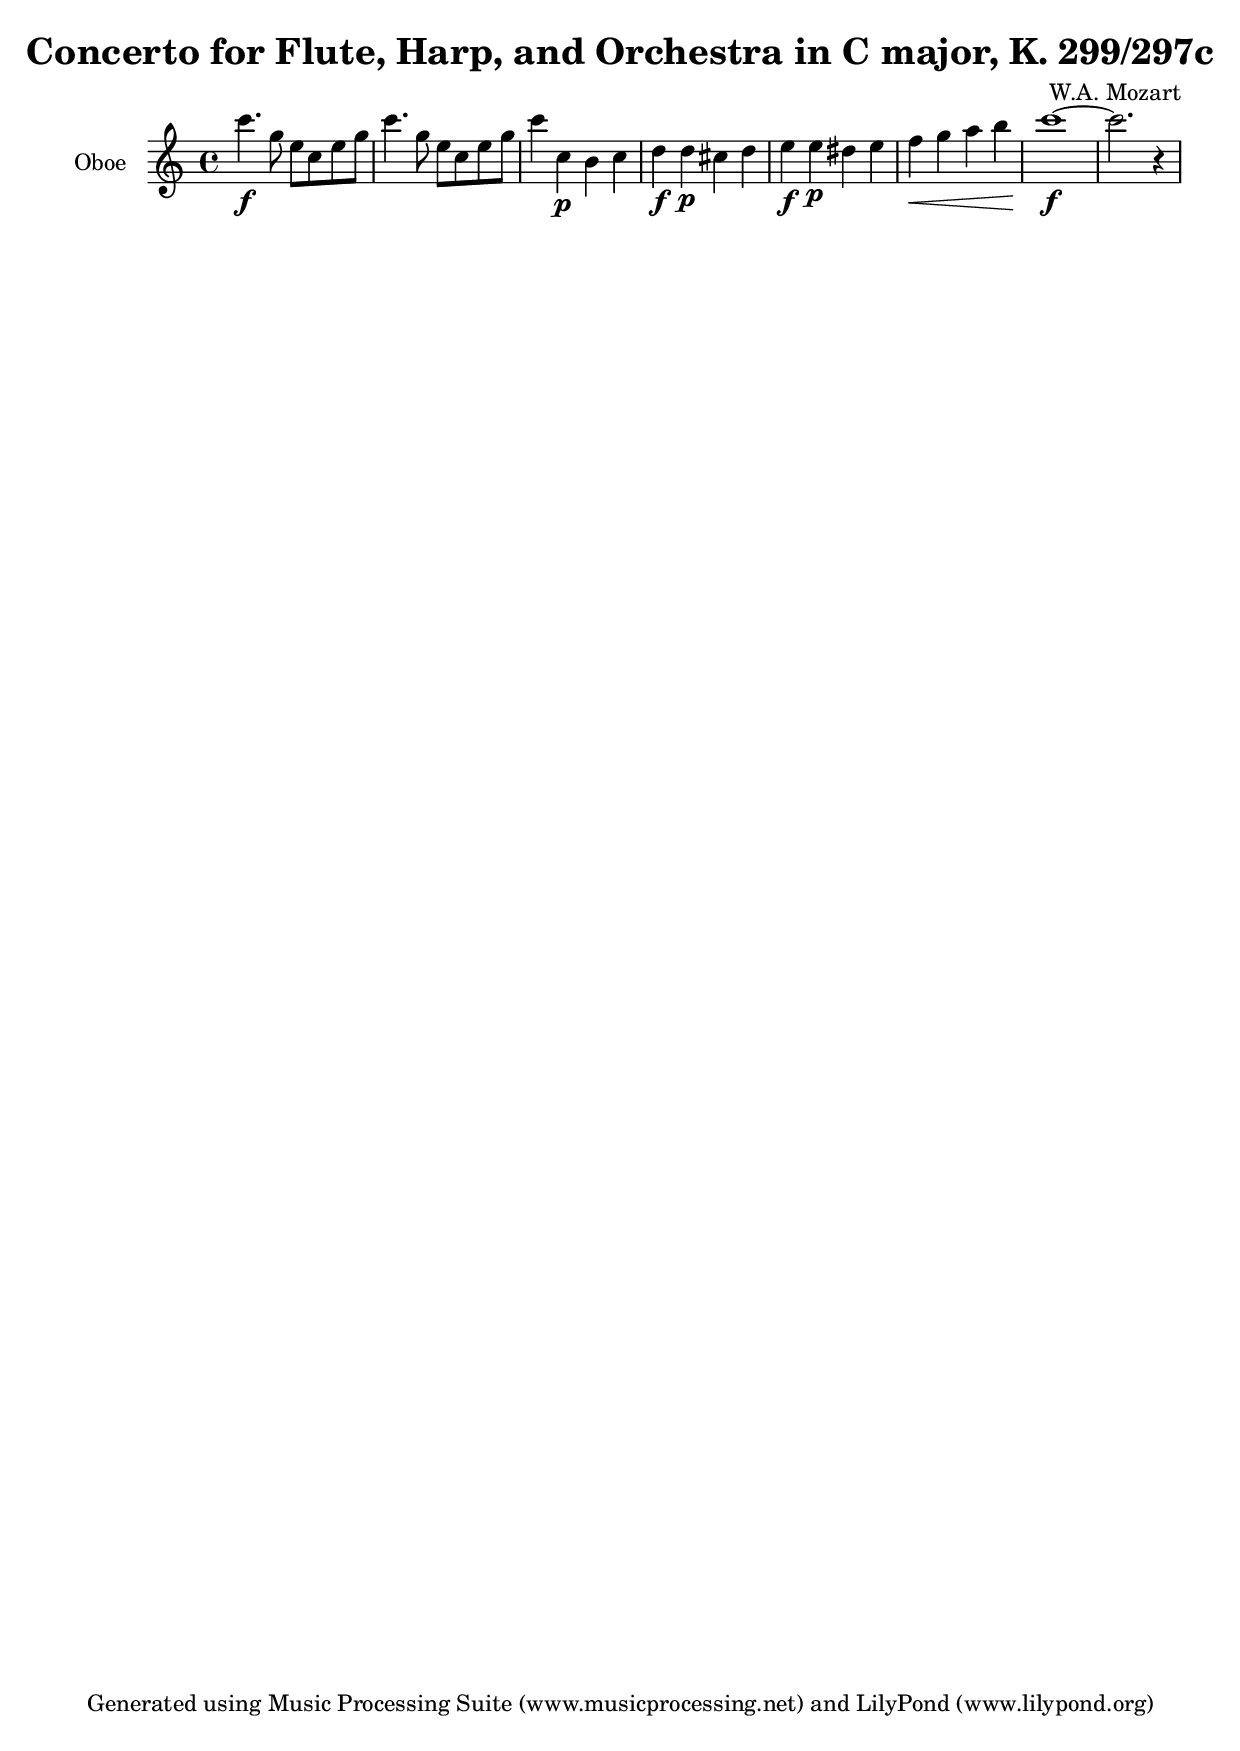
% Generated using Music Processing Suite (MPS)
\version "2.12.0"
#(set-default-paper-size "a4")

\header {
    title = "Concerto for Flute, Harp, and Orchestra in C major, K. 299/297c"
    composer = "W.A. Mozart"
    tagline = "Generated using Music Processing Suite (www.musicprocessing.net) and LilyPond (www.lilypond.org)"
}

\score {
    <<
        \new Staff {
            \set Staff.instrumentName = #"Oboe"
            \set Staff.shortInstrumentName = #"Ob."
            \set Staff.midiInstrument = #"oboe"
            \clef treble
            \time 4/4
            \key c \major
            c'''4.\f g''8 e'' c'' e'' g'' |
            c'''4. g''8 e'' c'' e'' g'' |
            c'''4 c''\p b' c'' |
            d''\f d''\p cis'' d'' |
            e''\f e''\p dis'' e'' |
            f''\< g'' a'' b'' |
            c'''1~\f |
            c'''2. r4 
        }


    >>

    \midi {
        \context {
            \Score
            tempoWholesPerMinute = #(ly:make-moment 120 4)
        }
    }
    \layout {
    }
}

